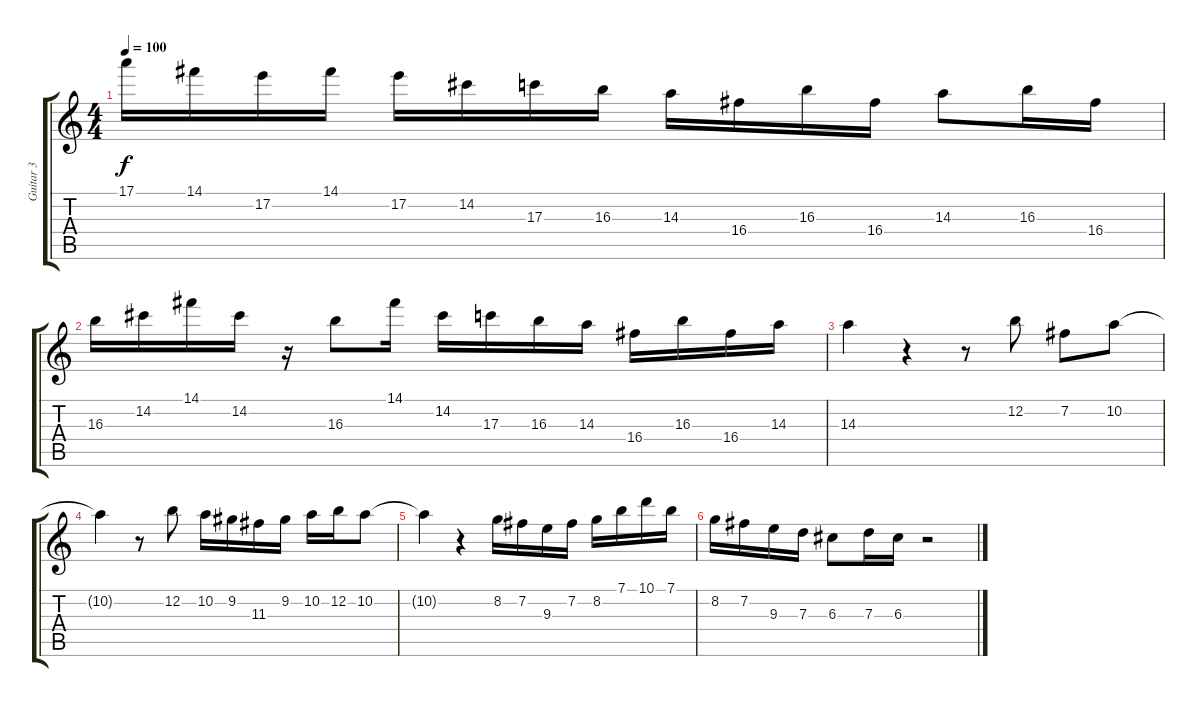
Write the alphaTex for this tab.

\track ("Guitar 3" "Guitar 3") {instrument acousticguitarsteel}
\staff {score tabs}
\tuning (E4 B3 G3 D3 A2 E2) {hide}
\ts (4 4)
\tempo 100
\clef g2
\ks c
17.1.16{dy f} 14.1.16 17.2.16 14.1.16 17.2.16 14.2.16 17.3.16 16.3.16 14.3.16 16.4.16 16.3.16 16.4.16 14.3.8 16.3.16 16.4.16 |
16.3.16 14.2.16 14.1.16 14.2.16 r.16 16.3.8 14.1.16 14.2.16 17.3.16 16.3.16 14.3.16 16.4.16 16.3.16 16.4.16 14.3.16 |
14.3.4 r.4 r.8 12.2.8 7.2.8 10.2.8 |
10.2{t}.4 r.8 12.2.8 10.2.16 9.2.16 11.3.16 9.2.16 10.2.16 12.2.16 10.2.8 |
10.2{t}.4 r.4 8.2.16 7.2.16 9.3.16 7.2.16 8.2.16 7.1.16 10.1.16 7.1.16 |
8.2.16 7.2.16 9.3.16 7.3.16 6.3.8 7.3.16 6.3.16 r.2
